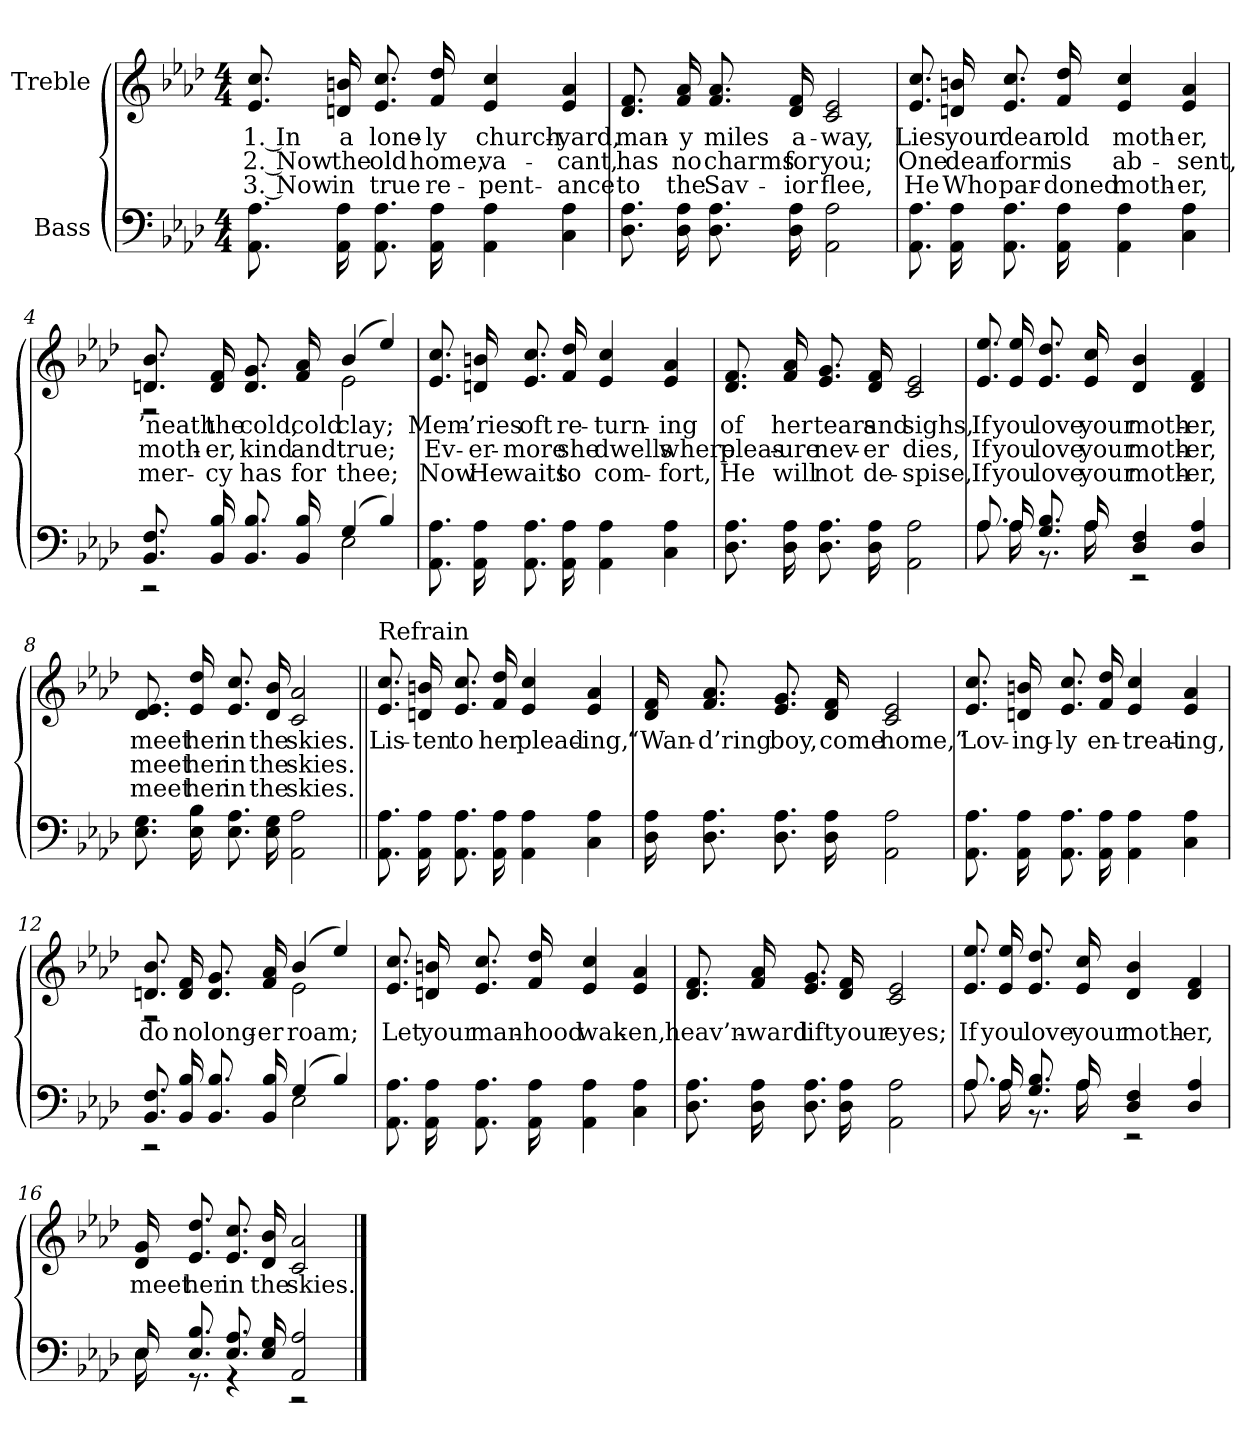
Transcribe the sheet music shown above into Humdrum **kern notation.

**kern	**kern	**text	**text	**text
*part2	*part1	*part1	*part1	*part1
*staff2	*staff1	*staff1	*staff1	*staff1
*I"Bass	*I"Treble	*	*	*
*clefF4	*clefG2	*	*	*
*k[b-e-a-d-]	*k[b-e-a-d-]	*	*	*
*A-:	*A-:	*	*	*
*M4/4	*M4/4	*	*	*
*MM90	*MM90	*	*	*
=1	=1	=1	=1	=1
8.AA- 8.A-L	8.e- 8.ccL	-1. In	-2. Now	-3. Now
16AA- 16A-	16d 16b	-a	-the	-in
8.AA- 8.A-L	8.e- 8.ccL	-lone-	-old	-true
16AA- 16A-	16f 16dd-	-ly	-home,	-re-
4AA- 4A-	4e- 4cc	-church-	-va-	-pent-
4C 4A-	4e- 4a-	-yard,	-cant,	-ance
=2	=2	=2	=2	=2
8.D- 8.A-L	8.d- 8.fL	-man-	-has	-to
16D- 16A-	16f 16a-	-y	-no	-the
8.D- 8.A-L	8.f 8.a-L	-miles	-charms	-Sav-
16D- 16A-	16d- 16f	-a-	-for	-ior
2AA- 2A-	2c 2e-	-way,	-you;	-flee,
=3	=3	=3	=3	=3
8.AA- 8.A-L	8.e- 8.ccL	-Lies	-One	-He
16AA- 16A-	16d 16b	-your	-dear	-Who
8.AA- 8.A-L	8.e- 8.ccL	-dear	-form	-par-
16AA- 16A-	16f 16dd-	-old	-is	-doned
4AA- 4A-	4e- 4cc	-moth-	-ab-	-moth-
4C 4A-	4e- 4a-	-er,	-sent,	-er,
=4	=4	=4	=4	=4
*^	*^	*	*	*
8.BB- 8.FL	2r	8.d 8.b-L	2r	-’neath	-moth-	-mer-
16BB- 16B-	.	16d 16f	.	-the	-er,	-cy
8.BB- 8.B-L	.	8.d 8.gL	.	-cold,	-kind	-has
16BB- 16B-	.	16f 16a-	.	-cold	-and	-for
(4G	2E-	(4b-	2e-	-clay;	-true;	-thee;
4B-)	.	4ee-)	.	.	.	.
*v	*v	*	*	*	*	*
*	*v	*v	*	*	*
=5	=5	=5	=5	=5
8.AA- 8.A-L	8.e- 8.ccL	-Mem-	-Ev-	-Now
16AA- 16A-	16d 16b	-’ries	-er-	-He
8.AA- 8.A-L	8.e- 8.ccL	-oft	-more	-waits
16AA- 16A-	16f 16dd-	-re-	-she	-to
4AA- 4A-	4e- 4cc	-turn-	-dwells	-com-
4C 4A-	4e- 4a-	-ing	-where	-fort,
=6	=6	=6	=6	=6
8.D- 8.A-L	8.d- 8.fL	-of	-pleas-	-He
16D- 16A-	16f 16a-	-her	-ure	-will
8.D- 8.A-L	8.e- 8.gL	-tears	-nev-	-not
16D- 16A-	16d- 16f	-and	-er	-de-
2AA- 2A-	2c 2e-	-sighs,	-dies,	-spise,
=7	=7	=7	=7	=7
*^	*	*	*	*
8.A-L	8.A-L	8.e- 8.ee-L	-If	-If	-If
16A-	16A-	16e- 16ee-	-you	-you	-you
8.G 8.B-L	8.r	8.e- 8.dd-L	-love	-love	-love
16A-	16A-	16e- 16cc	-your	-your	-your
4D- 4F	2r	4d- 4b-	-moth-	-moth-	-moth-
4D- 4A-	.	4d- 4f	-er,	-er,	-er,
*v	*v	*	*	*	*
=8	=8	=8	=8	=8
8.E- 8.GL	8.d- 8.e-L	-meet	-meet	-meet
16E- 16B-	16e- 16dd-	-her	-her	-her
8.E- 8.A-L	8.e- 8.ccL	-in	-in	-in
16E- 16G	16d- 16b-	-the	-the	-the
2AA- 2A-	2c 2a-	-skies.	-skies.	-skies.
=9||	=9||	=9||	=9||	=9||
!	!LO:TX:a:t=Refrain	!	!	!
8.AA- 8.A-L	8.e- 8.ccL	-Lis-	.	.
16AA- 16A-	16d 16b	-ten	.	.
8.AA- 8.A-L	8.e- 8.ccL	-to	.	.
16AA- 16A-	16f 16dd-	-her	.	.
4AA- 4A-	4e- 4cc	-plead-	.	.
4C 4A-	4e- 4a-	-ing,	.	.
=10	=10	=10	=10	=10
16D- 16A-LL	16d- 16fLL	-“Wan-	.	.
8.D- 8.A-	8.f 8.a-	-d’ring	.	.
8.D- 8.A-L	8.e- 8.gL	-boy,	.	.
16D- 16A-	16d- 16f	-come	.	.
2AA- 2A-	2c 2e-	-home,”	.	.
=11	=11	=11	=11	=11
8.AA- 8.A-L	8.e- 8.ccL	-Lov-	.	.
16AA- 16A-	16d 16b	-ing-	.	.
8.AA- 8.A-L	8.e- 8.ccL	-ly	.	.
16AA- 16A-	16f 16dd-	-en-	.	.
4AA- 4A-	4e- 4cc	-treat-	.	.
4C 4A-	4e- 4a-	-ing,	.	.
=12	=12	=12	=12	=12
*^	*^	*	*	*
8.BB- 8.FL	2r	8.d 8.b-L	2r	-do	.	.
16BB- 16B-	.	16d 16f	.	-no	.	.
8.BB- 8.B-L	.	8.d 8.gL	.	-long-	.	.
16BB- 16B-	.	16f 16a-	.	-er	.	.
(4G	2E-	(4b-	2e-	-roam;	.	.
4B-)	.	4ee-)	.	.	.	.
*v	*v	*	*	*	*	*
*	*v	*v	*	*	*
=13	=13	=13	=13	=13
8.AA- 8.A-L	8.e- 8.ccL	-Let	.	.
16AA- 16A-	16d 16b	-your	.	.
8.AA- 8.A-L	8.e- 8.ccL	-man-	.	.
16AA- 16A-	16f 16dd-	-hood	.	.
4AA- 4A-	4e- 4cc	-wak-	.	.
4C 4A-	4e- 4a-	-en,	.	.
=14	=14	=14	=14	=14
8.D- 8.A-L	8.d- 8.fL	-heav’n-	.	.
16D- 16A-	16f 16a-	-ward	.	.
8.D- 8.A-L	8.e- 8.gL	-lift	.	.
16D- 16A-	16d- 16f	-your	.	.
2AA- 2A-	2c 2e-	-eyes;	.	.
=15	=15	=15	=15	=15
*^	*	*	*	*
8.A-L	8.A-L	8.e- 8.ee-L	-If	.	.
16A-	16A-	16e- 16ee-	-you	.	.
8.G 8.B-L	8.r	8.e- 8.dd-L	-love	.	.
16A-	16A-	16e- 16cc	-your	.	.
4D- 4F	2r	4d- 4b-	-moth-	.	.
4D- 4A-	.	4d- 4f	-er,	.	.
=16	=16	=16	=16	=16	=16
16E-LL	16E-LL	16d- 16gLL	-meet	.	.
8.E- 8.B-	8.r	8.e- 8.dd-	-her	.	.
8.E- 8.A-L	4r	8.e- 8.ccL	-in	.	.
16E- 16G	.	16d- 16b-	-the	.	.
2AA- 2A-	2r	2c 2a-	-skies.	.	.
*v	*v	*	*	*	*
==	==	==	==	==
*-	*-	*-	*-	*-
